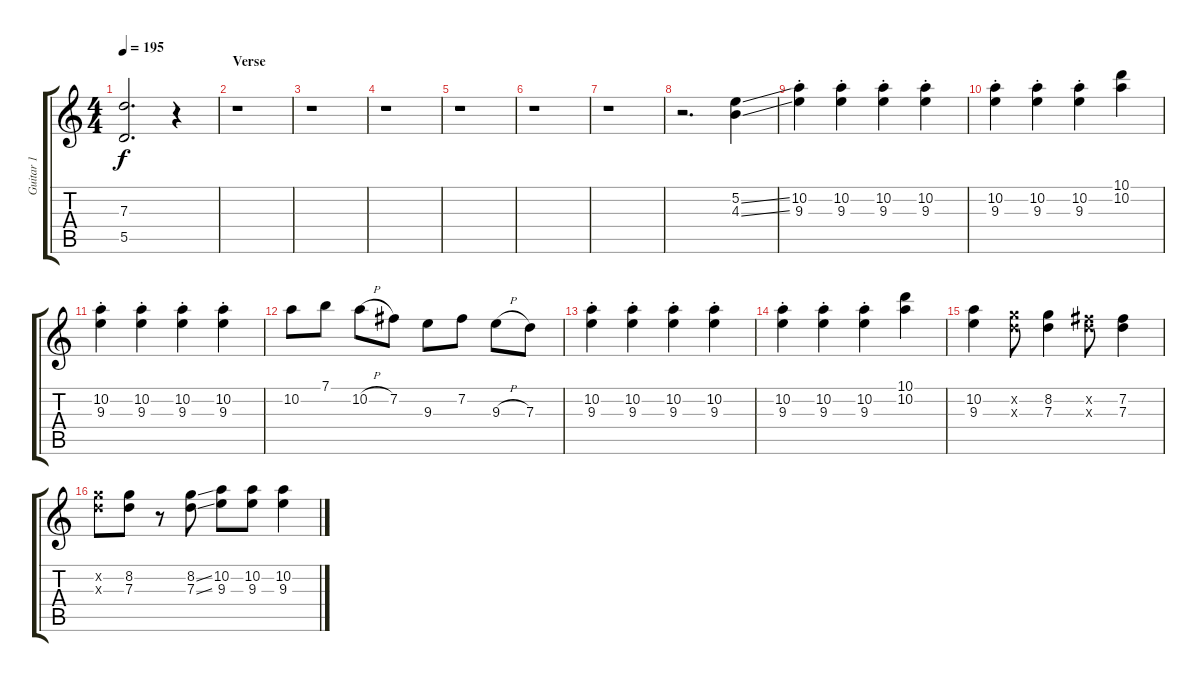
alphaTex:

\track ("Guitar 1" "Guitar 1") {instrument overdrivenguitar}
\staff {score tabs}
\tuning (E4 B3 G3 D3 A2 E2) {hide}
\ts (4 4)
\tempo 195
\clef g2
\ks c
(7.3 5.5).2{d dy f} r.4 |
\section ("" "Verse")
r.1 |
r.1 |
r.1 |
r.1 |
r.1 |
r.1 |
r.2{d} (5.2{ss} 4.3{ss}).4 |
(10.2{st} 9.3{st}).4 (10.2{st} 9.3{st}).4 (10.2{st} 9.3{st}).4 (10.2{st} 9.3{st}).4 |
(10.2{st} 9.3{st}).4 (10.2{st} 9.3{st}).4 (10.2{st} 9.3{st}).4 (10.1 10.2).4 |
(10.2{st} 9.3{st}).4 (10.2{st} 9.3{st}).4 (10.2{st} 9.3{st}).4 (10.2{st} 9.3{st}).4 |
10.2.8 7.1.8 10.2{h}.8 7.2.8 9.3.8 7.2.8 9.3{h}.8 7.3.8 |
(10.2{st} 9.3{st}).4 (10.2{st} 9.3{st}).4 (10.2{st} 9.3{st}).4 (10.2{st} 9.3{st}).4 |
(10.2{st} 9.3{st}).4 (10.2{st} 9.3{st}).4 (10.2{st} 9.3{st}).4 (10.1 10.2).4 |
(10.2 9.3).4 (8.2{x} 7.3{x}).8 (8.2 7.3).4 (7.2{x} 7.3{x}).8 (7.2 7.3).4 |
(8.2{x} 7.3{x}).8 (8.2 7.3).8 r.8 (8.2{ss} 7.3{ss}).8 (10.2 9.3).8 (10.2 9.3).8 (10.2 9.3).4
